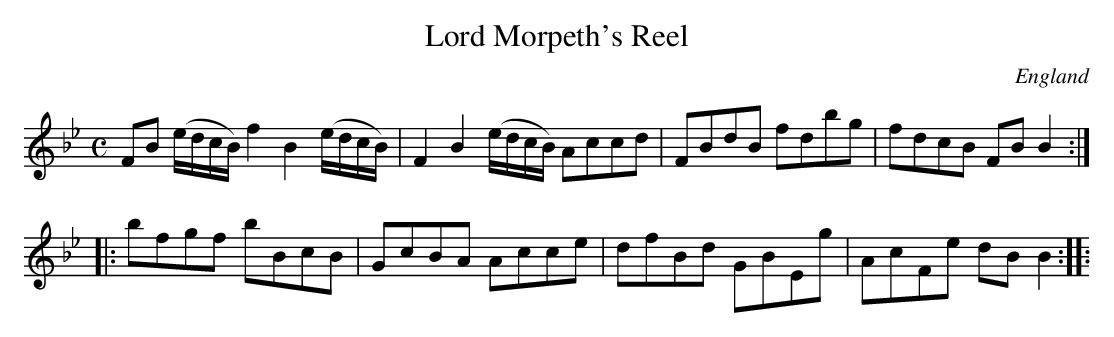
X:1
T:Lord Morpeth's Reel
L:1/8
M:C
O:England
K:Bb major
FB (e/d/c/B/) f2B2 (e/d/c/B/) | F2B2 (e/d/c/B/) Accd | \
FBdB          fdbg            | fdcB  FB        B2 ::
bfgf bBcB | GcBA Acce | dfBd GBEg | AcFe dBB2 ::
